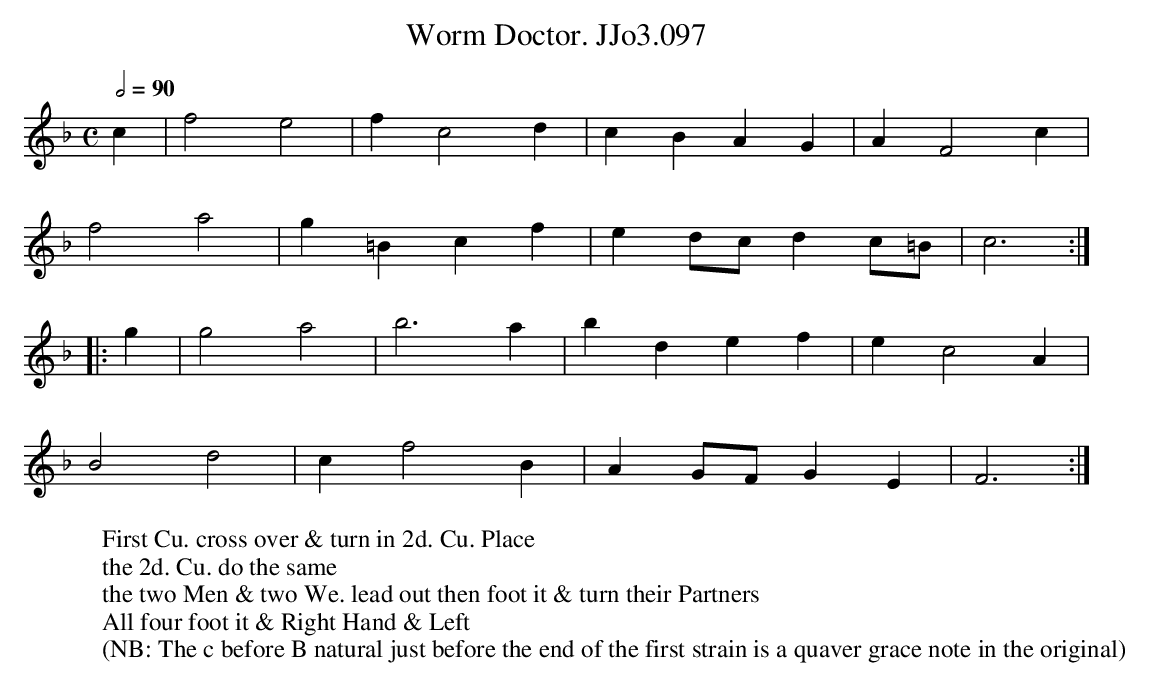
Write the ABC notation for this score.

X:1
T:Worm Doctor. JJo3.097
M:C
L:1/4
Q:1/2=90
K:F
c | f2 e2 | fc2d | cBAG | AF2c |
f2a2 |g=Bcf | ed/c/ dc/=B/ | c3 :|
|: g |g2 a2 | b3 a | bdef | ec2A |
B2d2 | cf2B | A G/F/GE | F3 :|
W:First Cu. cross over & turn in 2d. Cu. Place
W:the 2d. Cu. do the same
W:the two Men & two We. lead out then foot it & turn their Partners
W:All four foot it & Right Hand & Left
W:(NB: The c before B natural just before the end of the first strain is a quaver grace note in the original)
